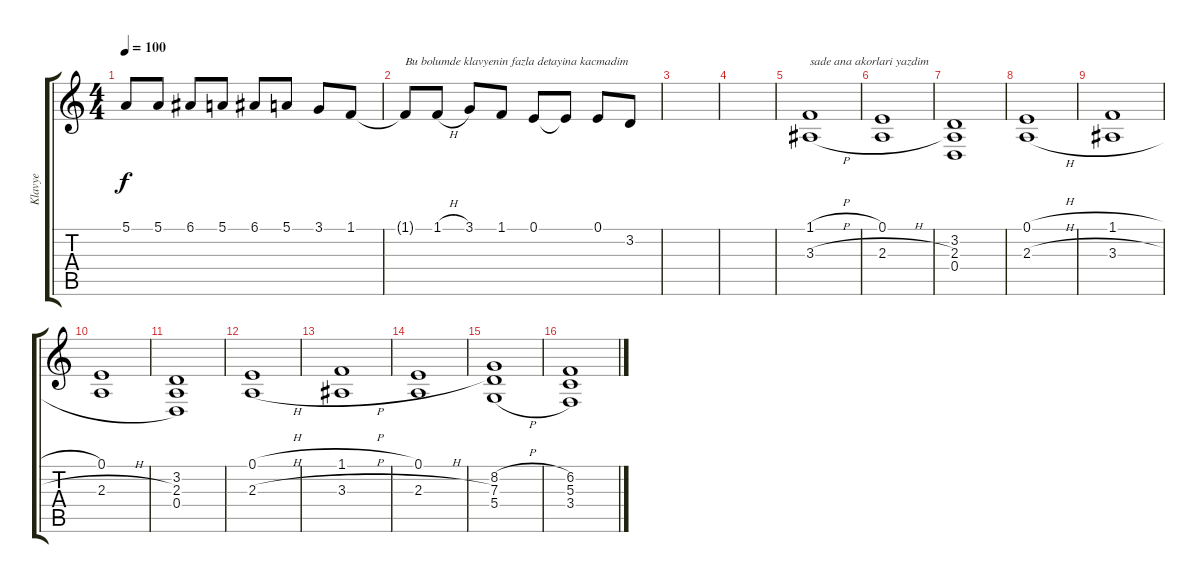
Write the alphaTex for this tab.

\track ("Klavye" "Klavye") {instrument synthstrings2 bank 7}
\staff {score tabs}
\tuning (E4 B3 G3 D3 A2 E2) {hide}
\ts (4 4)
\tempo 100
\clef g2
\ks c
5.1.8{dy f} 5.1.8 6.1.8 5.1.8 6.1.8 5.1.8 3.1.8 1.1.8 |
1.1{t}.8{txt "Bu bolumde klavyenin fazla detayina kacmadim "} 1.1{h}.8 3.1.8 1.1.8 0.1.8 0.1{t}.8 0.1.8 3.2.8 |
|
|
(1.1{h} 3.3{h}).1{txt "sade ana akorlari yazdim"} |
(0.1 2.3{h}).1 |
(3.2 2.3 0.4).1 |
(0.1{h} 2.3{h}).1 |
(1.1{h} 3.3{h}).1 |
(0.1 2.3{h}).1 |
(3.2 2.3 0.4).1 |
(0.1{h} 2.3{h}).1 |
(1.1{h} 3.3{h}).1 |
(0.1 2.3{h}).1 |
(8.2{h} 7.3 5.4{h}).1 |
(6.2 5.3 3.4).1
